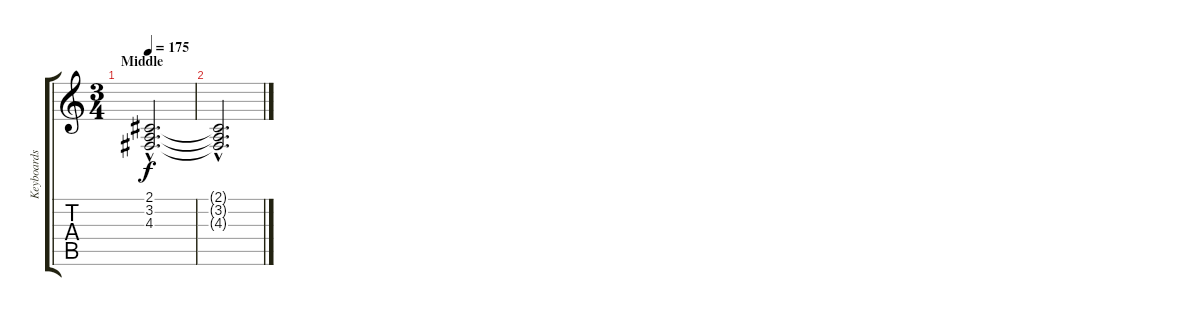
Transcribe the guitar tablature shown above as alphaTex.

\track ("Keyboards / Dan" "Keyboards ") {instrument stringensemble1}
\staff {score tabs}
\tuning (B3 Gb3 D3 A2 E2 B1) {hide}
\ts (3 4)
\section ("" "Middle")
\tempo 175
\clef g2
\ks c
(2.1{hac} 3.2{hac} 4.3{hac}).2{d dy f} |
(2.1{hac t} 3.2{hac t} 4.3{hac t}).2{d}
